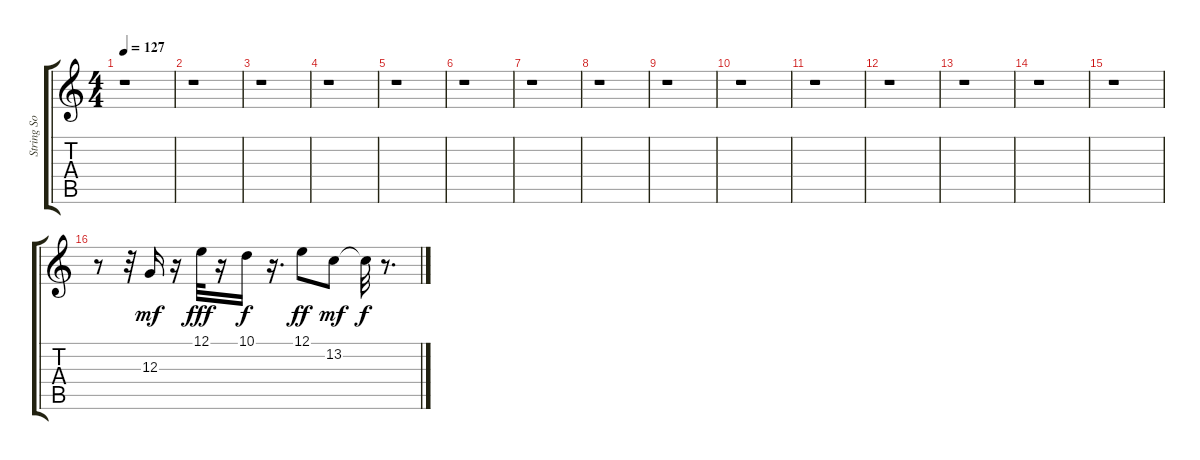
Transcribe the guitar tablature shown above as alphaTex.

\track (" String Solo Right" " String So") {instrument stringensemble1}
\staff {score tabs}
\tuning (E4 B3 G3 D3 A2 E2) {hide}
\ts (4 4)
\tempo 127
\clef g2
\ks c
r.1{dy mf instrument stringensemble1} |
r.1 |
r.1 |
r.1 |
r.1 |
r.1 |
r.1 |
r.1 |
r.1 |
r.1 |
r.1 |
r.1 |
r.1 |
r.1 |
r.1 |
r.8 r.32 12.3.16{balance 0} r.16 12.1.32{dy fff} r.16 10.1.16{dy f} r.16{d} 12.1.8{dy ff} 13.2.8{dy mf} 13.2{t}.32{dy f} r.8{d}
